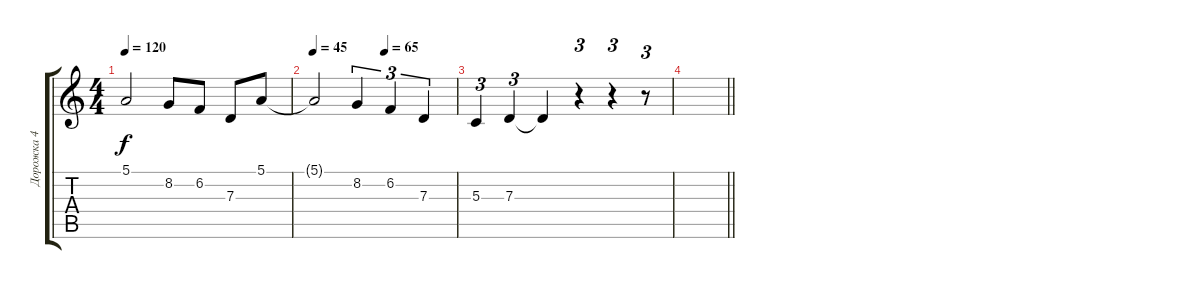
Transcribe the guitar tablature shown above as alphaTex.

\track ("Дорожка 4" "Дорожка 4") {instrument tenorsax}
\staff {score tabs}
\tuning (E4 B3 G3 D3 A2 E2) {hide}
\ts (4 4)
\tempo 120
\clef g2
\ks c
5.1{t}.2{dy f} 8.2.8 6.2.8 7.3.8 5.1.8 |
\tempo 45
\tempo (65 0.5)
5.1{t}.2 8.2.4{tu (3 2)} 6.2.4{tu (3 2)} 7.3.4{tu (3 2)} |
5.3.4{tu (3 2)} 7.3.4{tu (3 2)} 7.3{t}.4 r.4{tu (3 2)} r.4{tu (3 2)} r.8{tu (3 2)} |
\barLineRight lightlight
